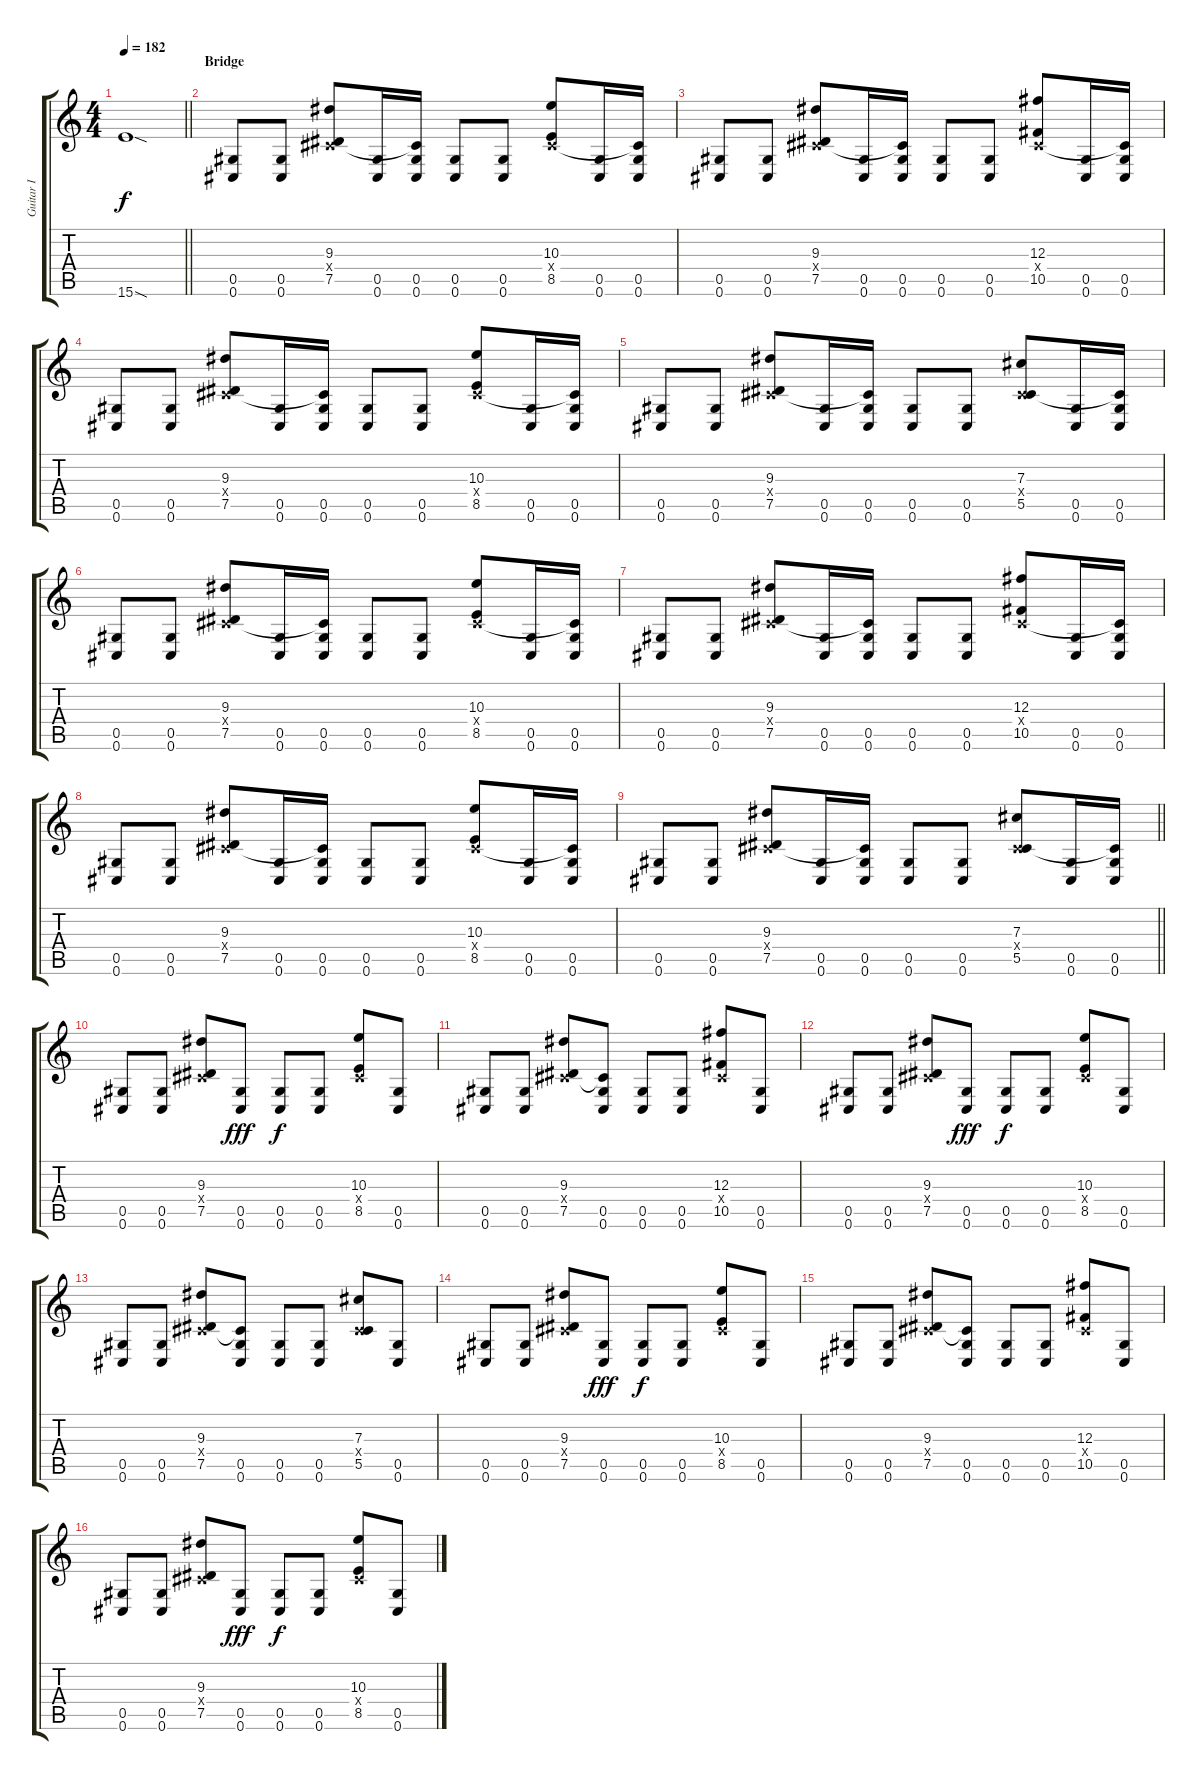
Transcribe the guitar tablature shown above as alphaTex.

\track ("Guitar I" "Guitar I") {instrument distortionguitar}
\staff {score tabs}
\tuning (Eb4 Bb3 Gb3 Db3 Ab2 Db2) {hide}
\ts (4 4)
\tempo 182
\clef g2
\barLineRight lightlight
\ks c
15.6{sod}.1{dy f instrument distortionguitar} |
\section ("" "Bridge")
(0.5 0.6).8 (0.5 0.6).8 (9.3 0.4{x} 7.5).8 (0.5 0.6).16 (0.4{t} 0.5 0.6).16 (0.5 0.6).8 (0.5 0.6).8 (10.3 0.4{x} 8.5).8 (0.5 0.6).16 (0.4{t} 0.5 0.6).16 |
(0.5 0.6).8 (0.5 0.6).8 (9.3 0.4{x} 7.5).8 (0.5 0.6).16 (0.4{t} 0.5 0.6).16 (0.5 0.6).8 (0.5 0.6).8 (12.3 0.4{x} 10.5).8 (0.5 0.6).16 (0.4{t} 0.5 0.6).16 |
(0.5 0.6).8 (0.5 0.6).8 (9.3 0.4{x} 7.5).8 (0.5 0.6).16 (0.4{t} 0.5 0.6).16 (0.5 0.6).8 (0.5 0.6).8 (10.3 0.4{x} 8.5).8 (0.5 0.6).16 (0.4{t} 0.5 0.6).16 |
(0.5 0.6).8 (0.5 0.6).8 (9.3 0.4{x} 7.5).8 (0.5 0.6).16 (0.4{t} 0.5 0.6).16 (0.5 0.6).8 (0.5 0.6).8 (7.3 0.4{x} 5.5).8 (0.5 0.6).16 (0.4{t} 0.5 0.6).16 |
(0.5 0.6).8 (0.5 0.6).8 (9.3 0.4{x} 7.5).8 (0.5 0.6).16 (0.4{t} 0.5 0.6).16 (0.5 0.6).8 (0.5 0.6).8 (10.3 0.4{x} 8.5).8 (0.5 0.6).16 (0.4{t} 0.5 0.6).16 |
(0.5 0.6).8 (0.5 0.6).8 (9.3 0.4{x} 7.5).8 (0.5 0.6).16 (0.4{t} 0.5 0.6).16 (0.5 0.6).8 (0.5 0.6).8 (12.3 0.4{x} 10.5).8 (0.5 0.6).16 (0.4{t} 0.5 0.6).16 |
(0.5 0.6).8 (0.5 0.6).8 (9.3 0.4{x} 7.5).8 (0.5 0.6).16 (0.4{t} 0.5 0.6).16 (0.5 0.6).8 (0.5 0.6).8 (10.3 0.4{x} 8.5).8 (0.5 0.6).16 (0.4{t} 0.5 0.6).16 |
\barLineRight lightlight
(0.5 0.6).8 (0.5 0.6).8 (9.3 0.4{x} 7.5).8 (0.5 0.6).16 (0.4{t} 0.5 0.6).16 (0.5 0.6).8 (0.5 0.6).8 (7.3 0.4{x} 5.5).8 (0.5 0.6).16 (0.4{t} 0.5 0.6).16 |
(0.5 0.6).8 (0.5 0.6).8 (9.3 0.4{x} 7.5).8 (0.5 0.6).8{dy fff} (0.5 0.6).8{dy f} (0.5 0.6).8 (10.3 0.4{x} 8.5).8 (0.5 0.6).8 |
(0.5 0.6).8 (0.5 0.6).8 (9.3 0.4{x} 7.5).8 (0.4{t} 0.5 0.6).8 (0.5 0.6).8 (0.5 0.6).8 (12.3 0.4{x} 10.5).8 (0.5 0.6).8 |
(0.5 0.6).8 (0.5 0.6).8 (9.3 0.4{x} 7.5).8 (0.5 0.6).8{dy fff} (0.5 0.6).8{dy f} (0.5 0.6).8 (10.3 0.4{x} 8.5).8 (0.5 0.6).8 |
(0.5 0.6).8 (0.5 0.6).8 (9.3 0.4{x} 7.5).8 (0.4{t} 0.5 0.6).8 (0.5 0.6).8 (0.5 0.6).8 (7.3 0.4{x} 5.5).8 (0.5 0.6).8 |
(0.5 0.6).8 (0.5 0.6).8 (9.3 0.4{x} 7.5).8 (0.5 0.6).8{dy fff} (0.5 0.6).8{dy f} (0.5 0.6).8 (10.3 0.4{x} 8.5).8 (0.5 0.6).8 |
(0.5 0.6).8 (0.5 0.6).8 (9.3 0.4{x} 7.5).8 (0.4{t} 0.5 0.6).8 (0.5 0.6).8 (0.5 0.6).8 (12.3 0.4{x} 10.5).8 (0.5 0.6).8 |
(0.5 0.6).8 (0.5 0.6).8 (9.3 0.4{x} 7.5).8 (0.5 0.6).8{dy fff} (0.5 0.6).8{dy f} (0.5 0.6).8 (10.3 0.4{x} 8.5).8 (0.5 0.6).8
